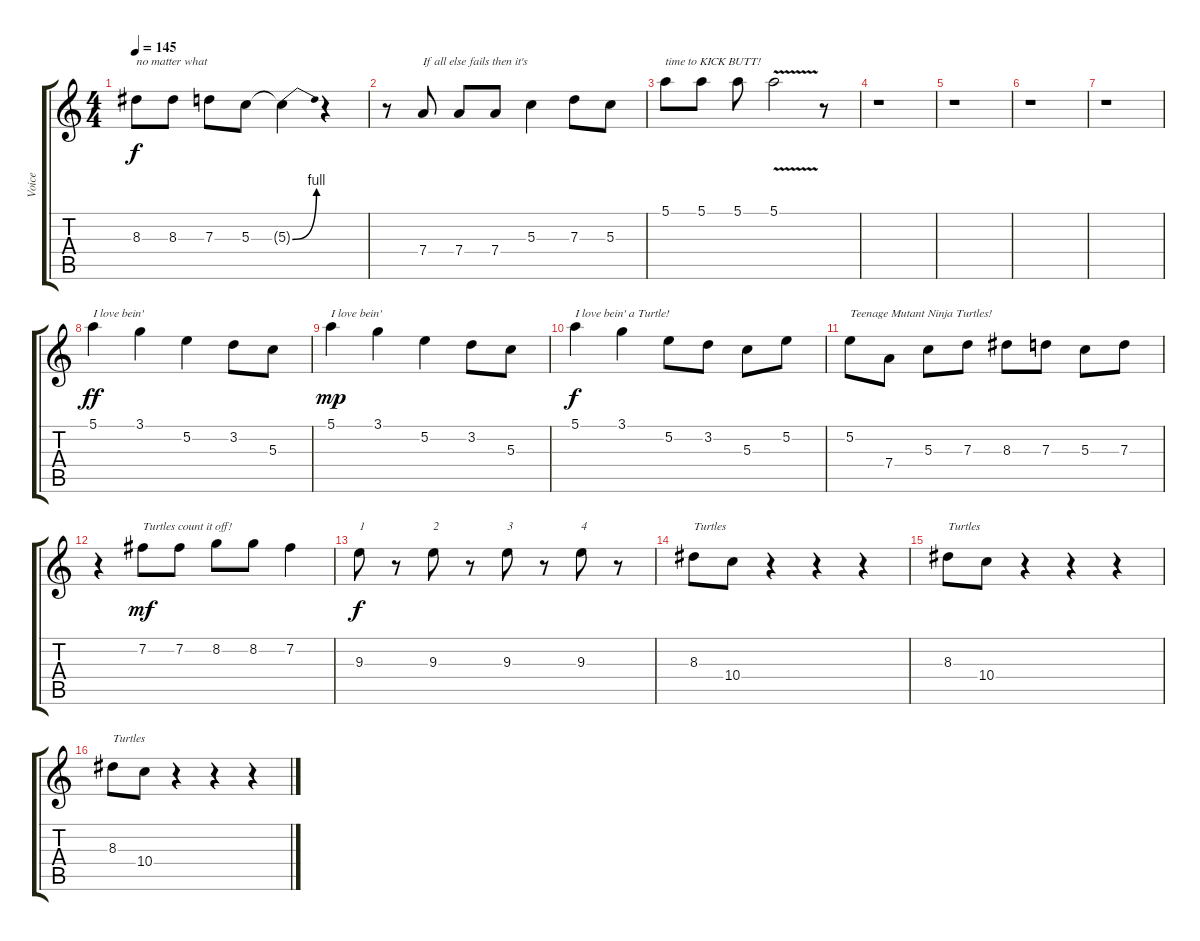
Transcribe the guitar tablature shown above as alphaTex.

\track ("Voice" "Voice") {instrument overdrivenguitar}
\staff {score tabs}
\tuning (E4 B3 G3 D3 A2 E2) {hide}
\ts (4 4)
\tempo 145
\clef g2
\ks c
8.3.8{txt "no matter what" dy f} 8.3.8 7.3.8 5.3.8 5.3{be (bend 0 0 60 4) t}.4 r.4 |
r.8 7.4.8{txt "If all else fails then it's"} 7.4.8 7.4.8 5.3.4 7.3.8 5.3.8 |
5.1.8{txt "time to KICK BUTT! "} 5.1.8 5.1.8 5.1{v}.2 r.8 |
r.1 |
r.1 |
r.1 |
r.1 |
5.1.4{txt "I love bein' " dy ff} 3.1.4 5.2.4 3.2.8 5.3.8 |
5.1.4{txt "I love bein' " dy mp} 3.1.4 5.2.4 3.2.8 5.3.8 |
5.1.4{txt "I love bein' a Turtle! " dy f} 3.1.4 5.2.8 3.2.8 5.3.8 5.2.8 |
5.2.8{txt "Teenage Mutant Ninja Turtles! "} 7.4.8 5.3.8 7.3.8 8.3.8 7.3.8 5.3.8 7.3.8 |
r.4 7.2.8{txt "Turtles count it off!" dy mf} 7.2.8 8.2.8 8.2.8 7.2.4 |
9.3.8{txt "1" dy f} r.8 9.3.8{txt "2"} r.8 9.3.8{txt "3"} r.8 9.3.8{txt "4"} r.8 |
8.3.8{txt "Turtles"} 10.4.8 r.4 r.4 r.4 |
8.3.8{txt "Turtles"} 10.4.8 r.4 r.4 r.4 |
8.3.8{txt "Turtles"} 10.4.8 r.4 r.4 r.4
